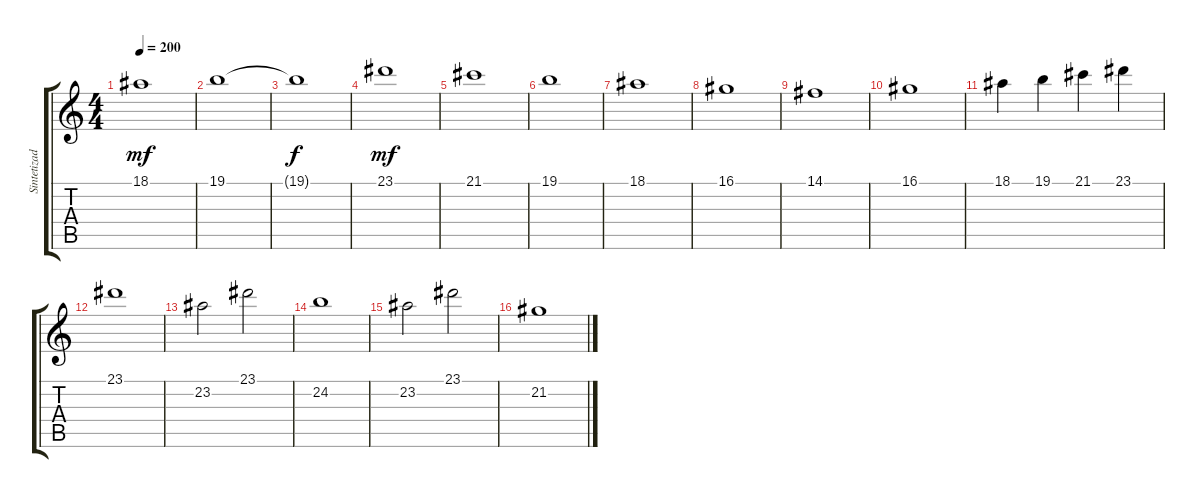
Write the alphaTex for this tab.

\track ("Sintetizador 2" "Sintetizad") {instrument stringensemble1}
\staff {score tabs}
\tuning (E4 B3 G3 D3 A2 E2) {hide}
\ts (4 4)
\tempo 200
\clef g2
\ks c
18.1.1{dy mf} |
19.1.1 |
19.1{t}.1{dy f} |
23.1.1{dy mf} |
21.1.1 |
19.1.1 |
18.1.1 |
16.1.1 |
14.1.1 |
16.1.1 |
18.1.4 19.1.4 21.1.4 23.1.4 |
23.1.1 |
23.2.2 23.1.2 |
24.2.1 |
23.2.2 23.1.2 |
21.2.1
